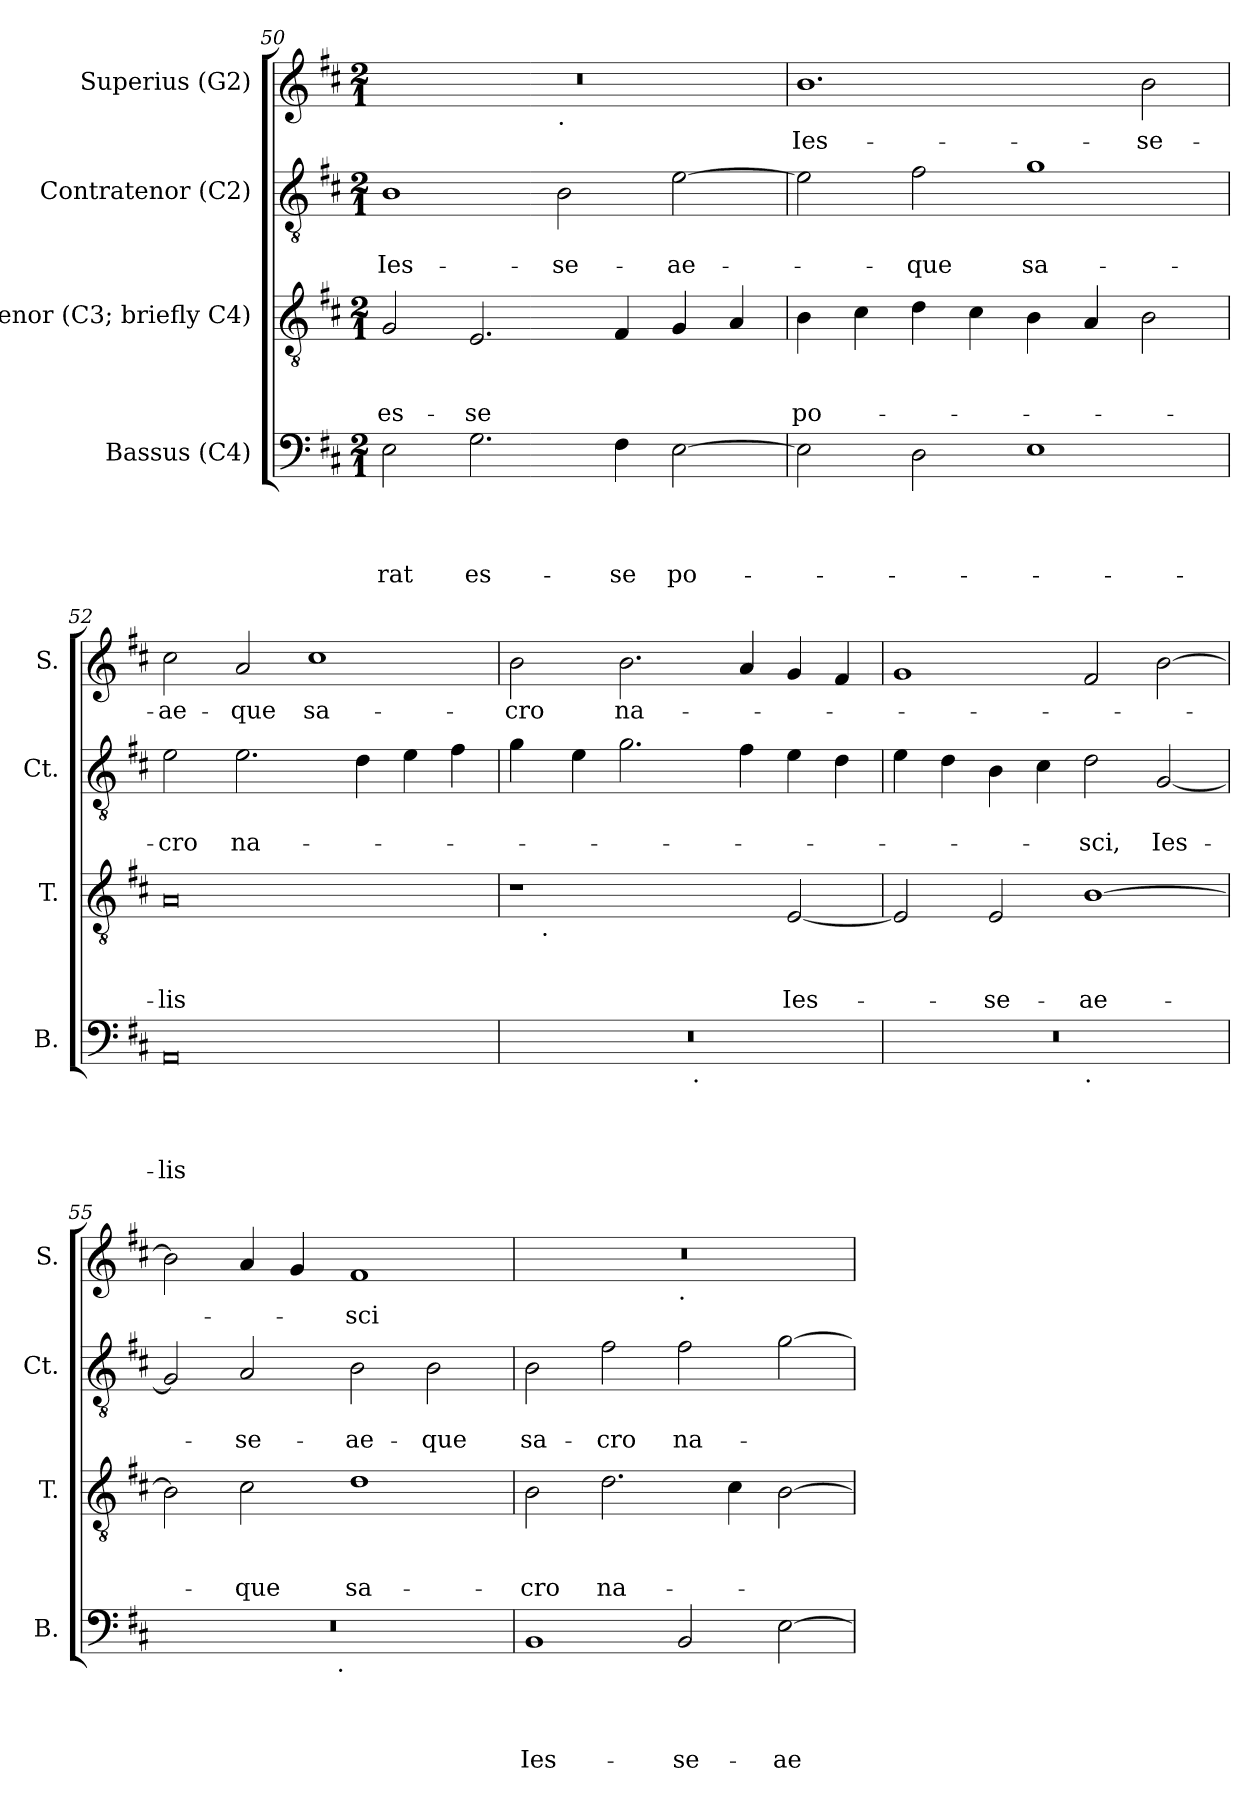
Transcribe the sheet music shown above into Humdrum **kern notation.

**kern	**text	**text	**text	**text	**kern	**text	**text	**text	**kern	**text	**text	**kern	**text
*part4	*part4	*part4	*part4	*part4	*part3	*part3	*part3	*part3	*part2	*part2	*part2	*part1	*part1
*staff4	*staff4	*staff4	*staff4	*staff4	*staff3	*staff3	*staff3	*staff3	*staff2	*staff2	*staff2	*staff1	*staff1
*I"Bassus (C4)	*	*	*	*	*I"Tenor (C3; briefly C4)	*	*	*	*I"Contratenor (C2)	*	*	*I"Superius (G2)	*
*I'B.	*	*	*	*	*I'T.	*	*	*	*I'Ct.	*	*	*I'S.	*
*clefF4	*	*	*	*	*clefGv2	*	*	*	*clefGv2	*	*	*clefG2	*
*k[f#c#]	*	*	*	*	*k[f#c#]	*	*	*	*k[f#c#]	*	*	*k[f#c#]	*
*D:	*	*	*	*	*D:	*	*	*	*D:	*	*	*D:	*
*M2/1	*	*	*	*	*M2/1	*	*	*	*M2/1	*	*	*M2/1	*
=50	=50	=50	=50	=50	=50	=50	=50	=50	=50	=50	=50	=50	=50
!	!	!	!	!LO:LY:b	!	!	!	!LO:LY:b	!	!	!LO:LY:b	!	!
*	*	*	*	*	*	*	*	*	*	*	*	*^	*
2E\	.	.	.	-rat	2G/	.	.	es-	1B	.	Ies-	0r	1ryy	.
!	!	!	!	!LO:LY:b	!	!	!	!LO:LY:b	!	!	!	!	!	!
2.G\	.	.	.	es-	2.E/	.	.	-se	.	.	.	.	.	.
!	!	!	!	!	!	!	!	!	!	!	!	!	!LO:TX:b:t=.	!
!	!	!	!	!	!	!	!	!	!	!	!LO:LY:b	!	!	!
.	.	.	.	.	.	.	.	.	2B\	.	-se-	.	1ryy	.
!	!	!	!	!LO:LY:b	!	!	!	!	!	!	!	!	!	!
4F#\	.	.	.	-se	4F#/	.	.	.	.	.	.	.	.	.
!	!	!	!	!LO:LY:b	!	!	!	!	!	!	!LO:LY:b	!	!	!
[>2E\	.	.	.	po-	4G/	.	.	.	[>2e\	.	-ae-	.	.	.
.	.	.	.	.	4A/	.	.	.	.	.	.	.	.	.
=51	=51	=51	=51	=51	=51	=51	=51	=51	=51	=51	=51	=51	=51	=51
!	!	!	!	!	!	!	!	!LO:LY:b	!	!	!	!	!	!LO:LY:b
*	*	*	*	*	*	*	*	*	*	*	*	*v	*v	*
2E\]	.	.	.	.	4B\	.	.	po-	2e\]	.	.	1.b	Ies-
.	.	.	.	.	4c#\	.	.	.	.	.	.	.	.
!	!	!	!	!	!	!	!	!	!	!	!LO:LY:b	!	!
2D\	.	.	.	.	4d\	.	.	.	2f#\	.	-que	.	.
.	.	.	.	.	4c#\	.	.	.	.	.	.	.	.
!	!	!	!	!	!	!	!	!	!	!	!LO:LY:b	!	!
1E	.	.	.	.	4B\	.	.	.	1g	.	sa-	.	.
.	.	.	.	.	4A/	.	.	.	.	.	.	.	.
!	!	!	!	!	!	!	!	!	!	!	!	!	!LO:LY:b
.	.	.	.	.	2B\	.	.	.	.	.	.	2b\	-se-
!!LO:LB:g=z
=52	=52	=52	=52	=52	=52	=52	=52	=52	=52	=52	=52	=52	=52
!	!	!	!	!LO:LY:b	!	!	!	!LO:LY:b	!	!	!LO:LY:b	!	!LO:LY:b
0AA	.	.	.	-lis	0A	.	.	-lis	2e\	.	-cro	2cc#\	-ae-
!	!	!	!	!	!	!	!	!	!	!	!LO:LY:b	!	!LO:LY:b
.	.	.	.	.	.	.	.	.	2.e\	.	na-	2a/	-que
!	!	!	!	!	!	!	!	!	!	!	!	!	!LO:LY:b
.	.	.	.	.	.	.	.	.	.	.	.	1cc#	sa-
.	.	.	.	.	.	.	.	.	4d\	.	.	.	.
.	.	.	.	.	.	.	.	.	4e\	.	.	.	.
.	.	.	.	.	.	.	.	.	4f#\	.	.	.	.
=53	=53	=53	=53	=53	=53	=53	=53	=53	=53	=53	=53	=53	=53
!	!	!	!	!	!	!	!	!	!	!	!	!	!LO:LY:b
*^	*	*	*	*	*^	*	*	*	*	*	*	*	*
0r	1ryy	.	.	.	.	1r	8ryy	.	.	.	4g\	.	.	2b\	-cro
!	!	!	!	!	!	!	!LO:TX:b:t=.	!	!	!	!	!	!	!	!
.	.	.	.	.	.	.	1...ryy	.	.	.	.	.	.	.	.
.	.	.	.	.	.	.	.	.	.	.	4e\	.	.	.	.
!	!	!	!	!	!	!	!	!	!	!	!	!	!	!	!LO:LY:b
.	.	.	.	.	.	.	.	.	.	.	2.g\	.	.	2.b\	na-
!	!LO:TX:b:t=.	!	!	!	!	!	!	!	!	!	!	!	!	!	!
.	1ryy	.	.	.	.	2ryy	.	.	.	.	.	.	.	.	.
.	.	.	.	.	.	.	.	.	.	.	4f#\	.	.	4a/	.
!	!	!	!	!	!	!	!	!	!	!LO:LY:b	!	!	!	!	!
.	.	.	.	.	.	[<2E/	.	.	.	Ies-	4e\	.	.	4g/	.
.	.	.	.	.	.	.	.	.	.	.	4d\	.	.	4f#/	.
*	*	*	*	*	*	*v	*v	*	*	*	*	*	*	*	*
=54	=54	=54	=54	=54	=54	=54	=54	=54	=54	=54	=54	=54	=54	=54
0r	1ryy	.	.	.	.	2E/]	.	.	.	4e\	.	.	1g	.
.	.	.	.	.	.	.	.	.	.	4d\	.	.	.	.
!	!	!	!	!	!	!	!	!	!LO:LY:b	!	!	!	!	!
.	.	.	.	.	.	2E/	.	.	-se-	4B\	.	.	.	.
.	.	.	.	.	.	.	.	.	.	4c#\	.	.	.	.
!	!LO:TX:b:t=.	!	!	!	!	!	!	!	!	!	!	!	!	!
!	!	!	!	!	!	!	!	!	!LO:LY:b	!	!	!LO:LY:b	!	!
.	1ryy	.	.	.	.	[>1B	.	.	-ae-	2d\	.	-sci,	2f#/	.
!	!	!	!	!	!	!	!	!	!	!	!	!LO:LY:b	!	!
.	.	.	.	.	.	.	.	.	.	[<2G/	.	Ies-	[>2b\	.
=55	=55	=55	=55	=55	=55	=55	=55	=55	=55	=55	=55	=55	=55	=55
0r	2ryy	.	.	.	.	2B\]	.	.	.	2G/]	.	.	2b\]	.
!	!	!	!	!	!	!	!	!	!LO:LY:b	!	!	!LO:LY:b	!	!
.	4...ryy	.	.	.	.	2c#\	.	.	-que	2A/	.	-se-	4a/	.
.	.	.	.	.	.	.	.	.	.	.	.	.	4g/	.
!	!LO:TX:b:t=.	!	!	!	!	!	!	!	!	!	!	!	!	!
.	1ryy	.	.	.	.	.	.	.	.	.	.	.	.	.
!	!	!	!	!	!	!	!	!	!LO:LY:b	!	!	!LO:LY:b	!	!LO:LY:b
.	.	.	.	.	.	1d	.	.	sa-	2B\	.	-ae-	1f#	-sci
!	!	!	!	!	!	!	!	!	!	!	!	!LO:LY:b	!	!
.	.	.	.	.	.	.	.	.	.	2B\	.	-que	.	.
.	32ryy	.	.	.	.	.	.	.	.	.	.	.	.	.
!!LO:LB:g=z
=56	=56	=56	=56	=56	=56	=56	=56	=56	=56	=56	=56	=56	=56	=56
!	!	!	!	!	!LO:LY:b	!	!	!	!LO:LY:b	!	!	!LO:LY:b	!	!
*v	*v	*	*	*	*	*	*	*	*	*	*	*	*^	*
1BB	.	.	.	Ies-	2B\	.	.	-cro	2B\	.	sa-	0r	1ryy	.
!	!	!	!	!	!	!	!	!LO:LY:b	!	!	!LO:LY:b	!	!	!
.	.	.	.	.	2.d\	.	.	na-	2f#\	.	-cro	.	.	.
!	!	!	!	!	!	!	!	!	!	!	!	!	!LO:TX:b:t=.	!
!	!	!	!	!LO:LY:b	!	!	!	!	!	!	!LO:LY:b	!	!	!
2BB/	.	.	.	-se-	.	.	.	.	2f#\	.	na-	.	1ryy	.
.	.	.	.	.	4c#\	.	.	.	.	.	.	.	.	.
!	!	!	!	!LO:LY:b	!	!	!	!	!	!	!	!	!	!
[>2E\	.	.	.	-ae-	[>2B\	.	.	.	[>2g\	.	.	.	.	.
*	*	*	*	*	*	*	*	*	*	*	*	*v	*v	*
=	=	=	=	=	=	=	=	=	=	=	=	=	=
*-	*-	*-	*-	*-	*-	*-	*-	*-	*-	*-	*-	*-	*-
